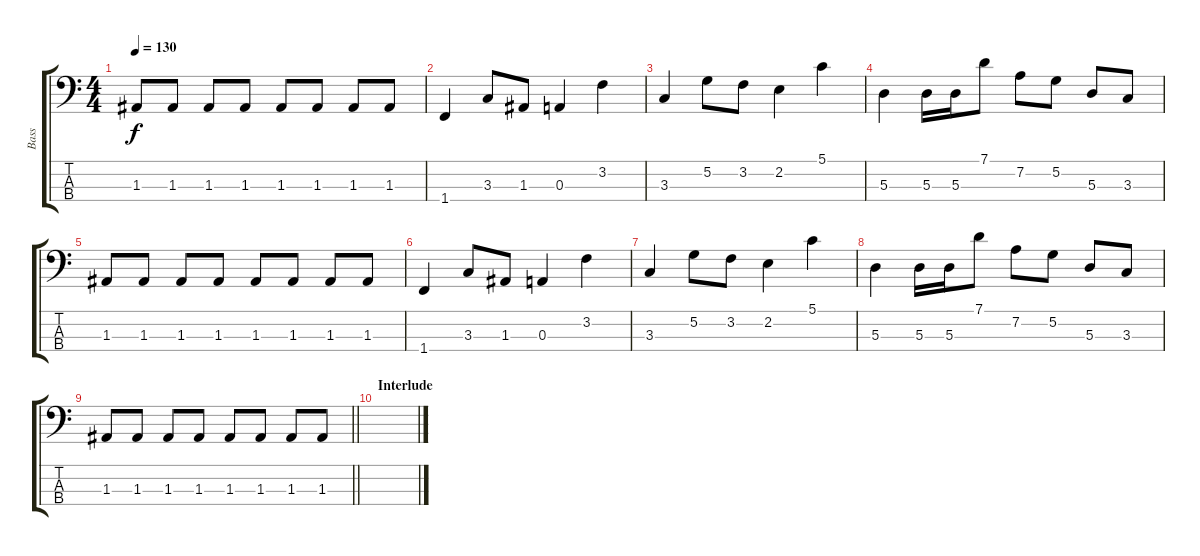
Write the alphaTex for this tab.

\track ("Bass" "Bass") {instrument electricbassfinger}
\staff {score tabs}
\tuning (G2 D2 A1 E1) {hide}
\ts (4 4)
\tempo 130
\clef f4
\ks c
1.3.8{dy f} 1.3.8 1.3.8 1.3.8 1.3.8 1.3.8 1.3.8 1.3.8 |
1.4.4 3.3.8 1.3.8 0.3.4 3.2.4 |
3.3.4 5.2.8 3.2.8 2.2.4 5.1.4 |
5.3.4 5.3.16 5.3.16 7.1.8 7.2.8 5.2.8 5.3.8 3.3.8 |
1.3.8 1.3.8 1.3.8 1.3.8 1.3.8 1.3.8 1.3.8 1.3.8 |
1.4.4 3.3.8 1.3.8 0.3.4 3.2.4 |
3.3.4 5.2.8 3.2.8 2.2.4 5.1.4 |
5.3.4 5.3.16 5.3.16 7.1.8 7.2.8 5.2.8 5.3.8 3.3.8 |
\barLineRight lightlight
1.3.8 1.3.8 1.3.8 1.3.8 1.3.8 1.3.8 1.3.8 1.3.8 |
\section ("" "Interlude")
